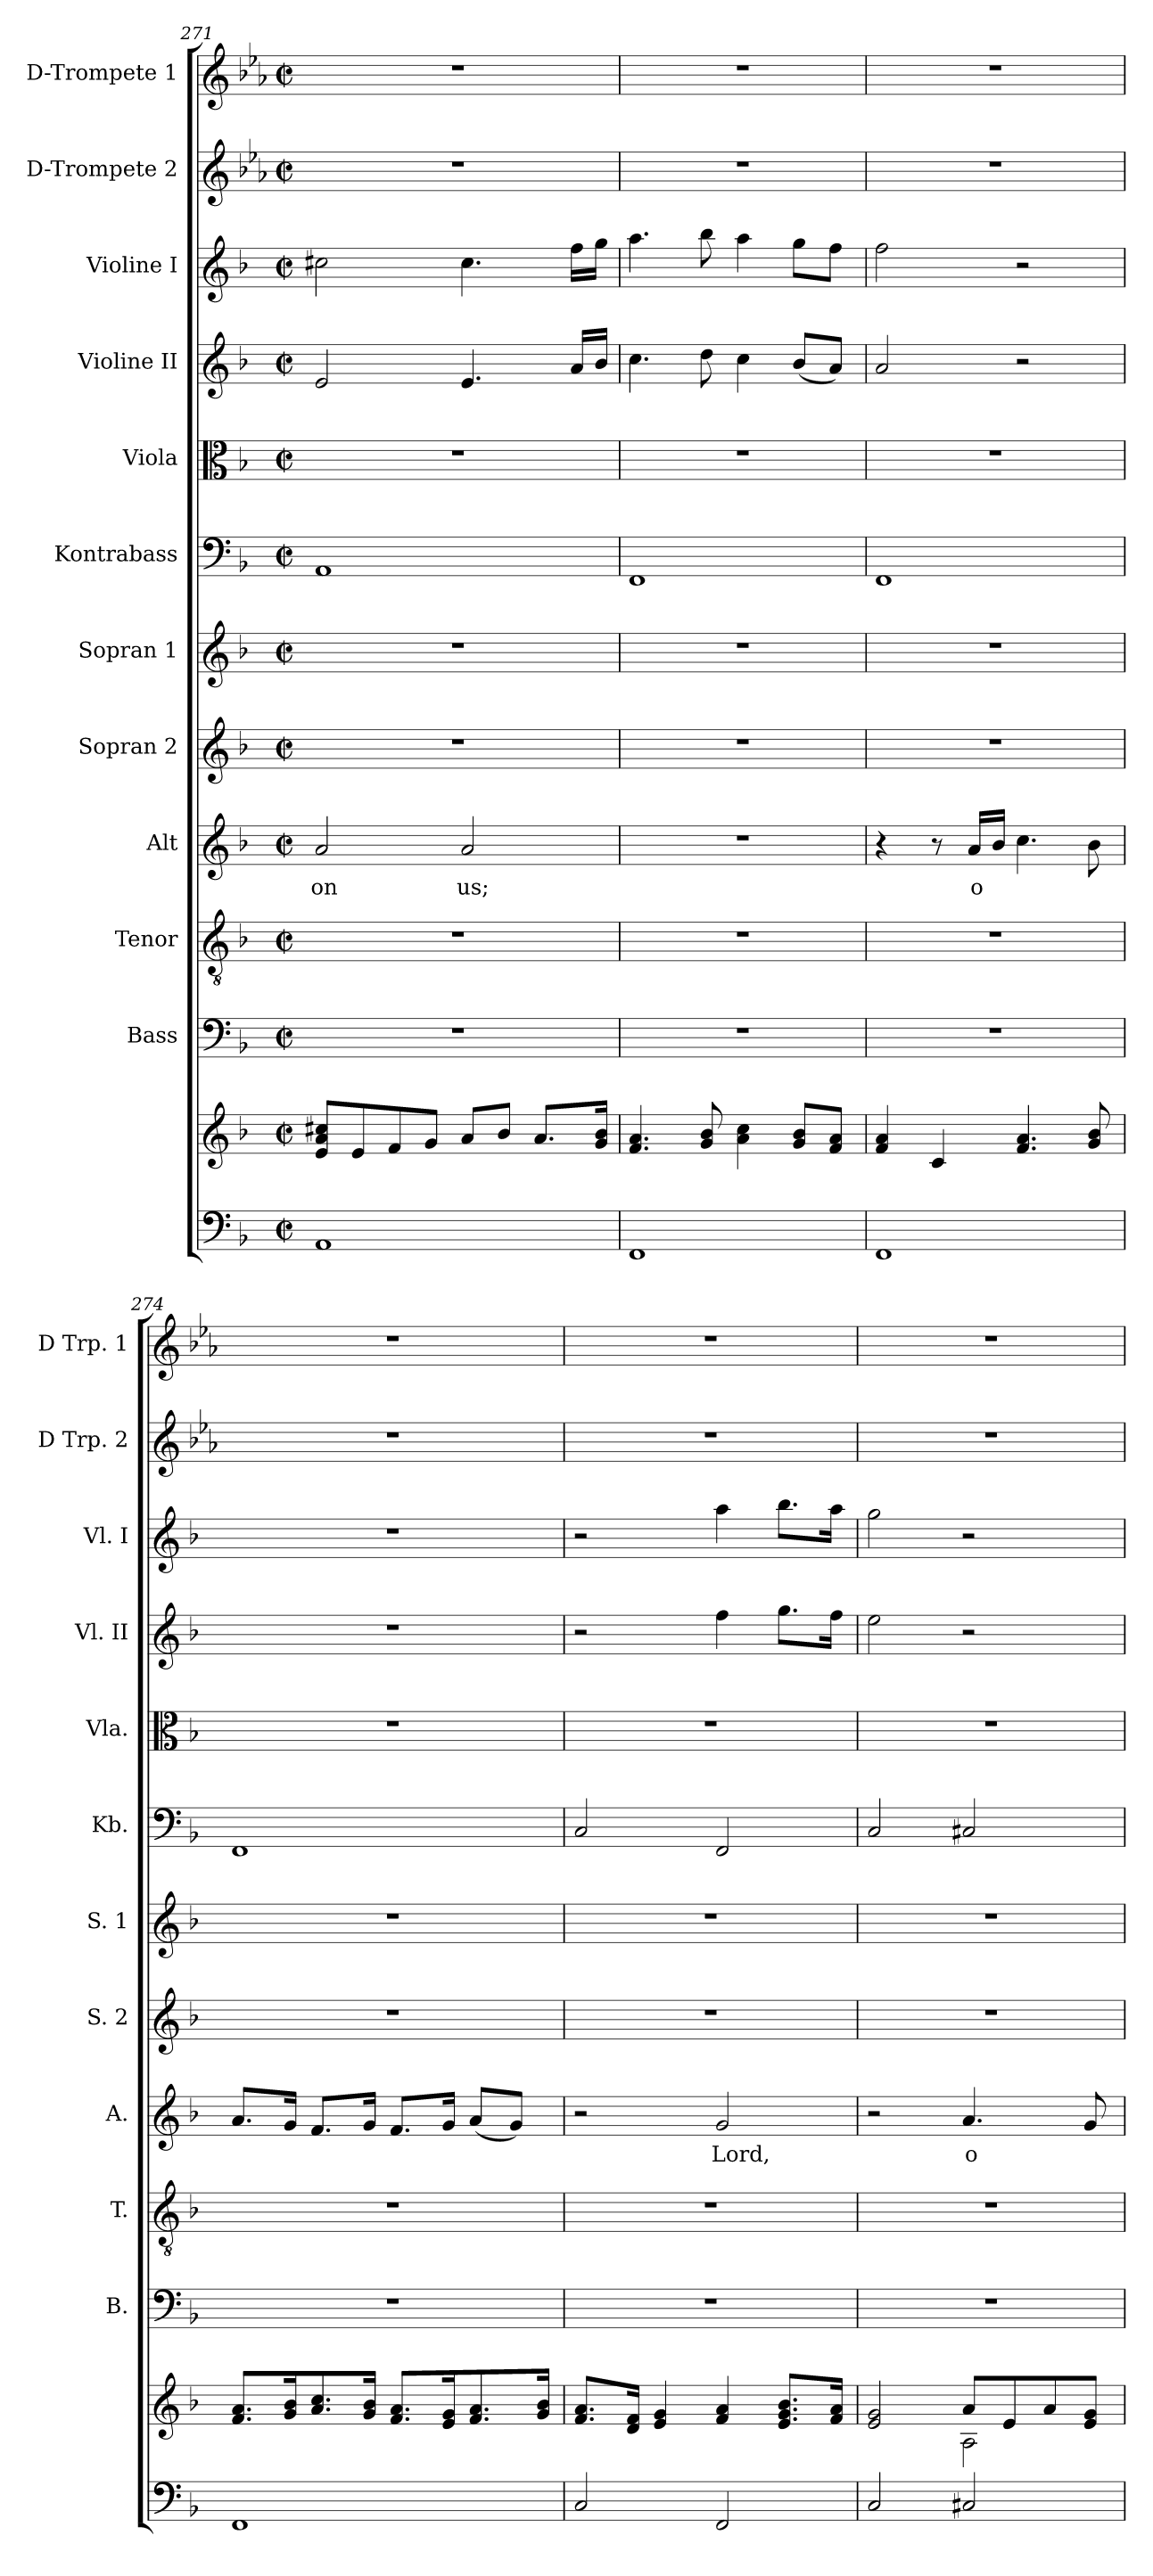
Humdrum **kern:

**kern	**kern	**kern	**kern	**kern	**text	**kern	**kern	**kern	**kern	**kern	**kern	**kern	**kern
*part12	*part12	*part11	*part10	*part9	*part9	*part8	*part7	*part6	*part5	*part4	*part3	*part2	*part1
*staff13	*staff12	*staff11	*staff10	*staff9	*staff9	*staff8	*staff7	*staff6	*staff5	*staff4	*staff3	*staff2	*staff1
*	*	*I"Bass	*I"Tenor	*I"Alt	*	*I"Sopran 2	*I"Sopran 1	*I"Kontrabass	*I"Viola	*I"Violine II	*I"Violine I	*I"D-Trompete 2	*I"D-Trompete 1
*	*	*I'B.	*I'T.	*I'A.	*	*I'S. 2	*I'S. 1	*I'Kb.	*I'Vla.	*I'Vl. II	*I'Vl. I	*I'D Trp. 2	*I'D Trp. 1
*clefF4	*clefG2	*clefF4	*clefGv2	*clefG2	*	*clefG2	*clefG2	*clefF4	*clefC3	*clefG2	*clefG2	*clefG2	*clefG2
*	*	*	*	*	*	*	*	*ITrd7c12	*	*	*	*ITrd-1c-2	*ITrd-1c-2
*k[b-]	*k[b-]	*k[b-]	*k[b-]	*k[b-]	*	*k[b-]	*k[b-]	*k[b-]	*k[b-]	*k[b-]	*k[b-]	*k[b-]	*k[b-]
*F:	*F:	*F:	*F:	*F:	*	*F:	*F:	*F:	*F:	*F:	*F:	*F:	*F:
*M2/2	*M2/2	*M2/2	*M2/2	*M2/2	*	*M2/2	*M2/2	*M2/2	*M2/2	*M2/2	*M2/2	*M2/2	*M2/2
*met(c|)	*met(c|)	*met(c|)	*met(c|)	*met(c|)	*	*met(c|)	*met(c|)	*met(c|)	*met(c|)	*met(c|)	*met(c|)	*met(c|)	*met(c|)
=271	=271	=271	=271	=271	=271	=271	=271	=271	=271	=271	=271	=271	=271
!	!	!	!	!	!LO:LY:b	!	!	!	!	!	!	!	!
1AA	8e/ 8a/ 8cc#X/L	1r	1r	2a/	-on	1r	1r	1AAA	1r	2e/	2cc#X\	1r	1r
.	8e/	.	.	.	.	.	.	.	.	.	.	.	.
.	8f/	.	.	.	.	.	.	.	.	.	.	.	.
.	8g/J	.	.	.	.	.	.	.	.	.	.	.	.
!	!	!	!	!	!LO:LY:b	!	!	!	!	!	!	!	!
.	8a/L	.	.	2a/	us;	.	.	.	.	4.e/	4.cc#\	.	.
.	8b-/J	.	.	.	.	.	.	.	.	.	.	.	.
.	8.a/L	.	.	.	.	.	.	.	.	.	.	.	.
.	.	.	.	.	.	.	.	.	.	16a/LL	16ff\LL	.	.
.	16g/ 16b-/Jk	.	.	.	.	.	.	.	.	16b-/JJ	16gg\JJ	.	.
=272	=272	=272	=272	=272	=272	=272	=272	=272	=272	=272	=272	=272	=272
1FF	4.f/ 4.a/	1r	1r	1r	.	1r	1r	1FFF	1r	4.cc\	4.aa\	1r	1r
.	8g/ 8b-/	.	.	.	.	.	.	.	.	8dd\	8bb-\	.	.
.	4a\ 4cc\	.	.	.	.	.	.	.	.	4cc\	4aa\	.	.
.	8g/ 8b-/L	.	.	.	.	.	.	.	.	(<8b-/L	8gg\L	.	.
.	8f/ 8a/J	.	.	.	.	.	.	.	.	8a/J)	8ff\J	.	.
=273	=273	=273	=273	=273	=273	=273	=273	=273	=273	=273	=273	=273	=273
1FF	4f/ 4a/	1r	1r	4r	.	1r	1r	1FFF	1r	2a/	2ff\	1r	1r
.	4c/	.	.	8r	.	.	.	.	.	.	.	.	.
!	!	!	!	!	!LO:LY:b	!	!	!	!	!	!	!	!
.	.	.	.	16a/LL	o	.	.	.	.	.	.	.	.
.	.	.	.	16b-/JJ	.	.	.	.	.	.	.	.	.
.	4.f/ 4.a/	.	.	4.cc\	.	.	.	.	.	2r	2r	.	.
.	8g/ 8b-/	.	.	8b-\	.	.	.	.	.	.	.	.	.
!!LO:PB:g=z
=274	=274	=274	=274	=274	=274	=274	=274	=274	=274	=274	=274	=274	=274
1FF	8.f/ 8.a/L	1r	1r	8.a/L	.	1r	1r	1FFF	1r	1r	1r	1r	1r
.	16g/ 16b-/k	.	.	16g/Jk	.	.	.	.	.	.	.	.	.
.	8.a/ 8.cc/	.	.	8.f/L	.	.	.	.	.	.	.	.	.
.	16g/ 16b-/Jk	.	.	16g/Jk	.	.	.	.	.	.	.	.	.
.	8.f/ 8.a/L	.	.	8.f/L	.	.	.	.	.	.	.	.	.
.	16e/ 16g/k	.	.	16g/Jk	.	.	.	.	.	.	.	.	.
.	8.f/ 8.a/	.	.	(<8a/L	.	.	.	.	.	.	.	.	.
.	.	.	.	8g/J)	.	.	.	.	.	.	.	.	.
.	16g/ 16b-/Jk	.	.	.	.	.	.	.	.	.	.	.	.
=275	=275	=275	=275	=275	=275	=275	=275	=275	=275	=275	=275	=275	=275
2C/	8.f/ 8.a/L	1r	1r	2r	.	1r	1r	2CC/	1r	2r	2r	1r	1r
.	16d/ 16f/Jk	.	.	.	.	.	.	.	.	.	.	.	.
.	4e/ 4g/	.	.	.	.	.	.	.	.	.	.	.	.
!	!	!	!	!	!LO:LY:b	!	!	!	!	!	!	!	!
2FF/	4f/ 4a/	.	.	2g/	Lord,	.	.	2FFF/	.	4ff\	4aa\	.	.
.	8.e/ 8.g/ 8.b-/L	.	.	.	.	.	.	.	.	8.gg\L	8.bb-\L	.	.
.	16f/ 16a/Jk	.	.	.	.	.	.	.	.	16ff\Jk	16aa\Jk	.	.
=276	=276	=276	=276	=276	=276	=276	=276	=276	=276	=276	=276	=276	=276
*	*^	*	*	*	*	*	*	*	*	*	*	*	*
2C/	2e/ 2g/	2ryy	1r	1r	2r	.	1r	1r	2CC/	1r	2ee\	2gg\	1r	1r
!	!	!	!	!	!	!LO:LY:b	!	!	!	!	!	!	!	!
2C#X/	8a/L	2A\	.	.	4.a/	o	.	.	2CC#X/	.	2r	2r	.	.
.	8e/	.	.	.	.	.	.	.	.	.	.	.	.	.
.	8a/	.	.	.	.	.	.	.	.	.	.	.	.	.
.	8e/ 8g/J	.	.	.	8g/	.	.	.	.	.	.	.	.	.
*	*v	*v	*	*	*	*	*	*	*	*	*	*	*	*
=	=	=	=	=	=	=	=	=	=	=	=	=	=
*-	*-	*-	*-	*-	*-	*-	*-	*-	*-	*-	*-	*-	*-
